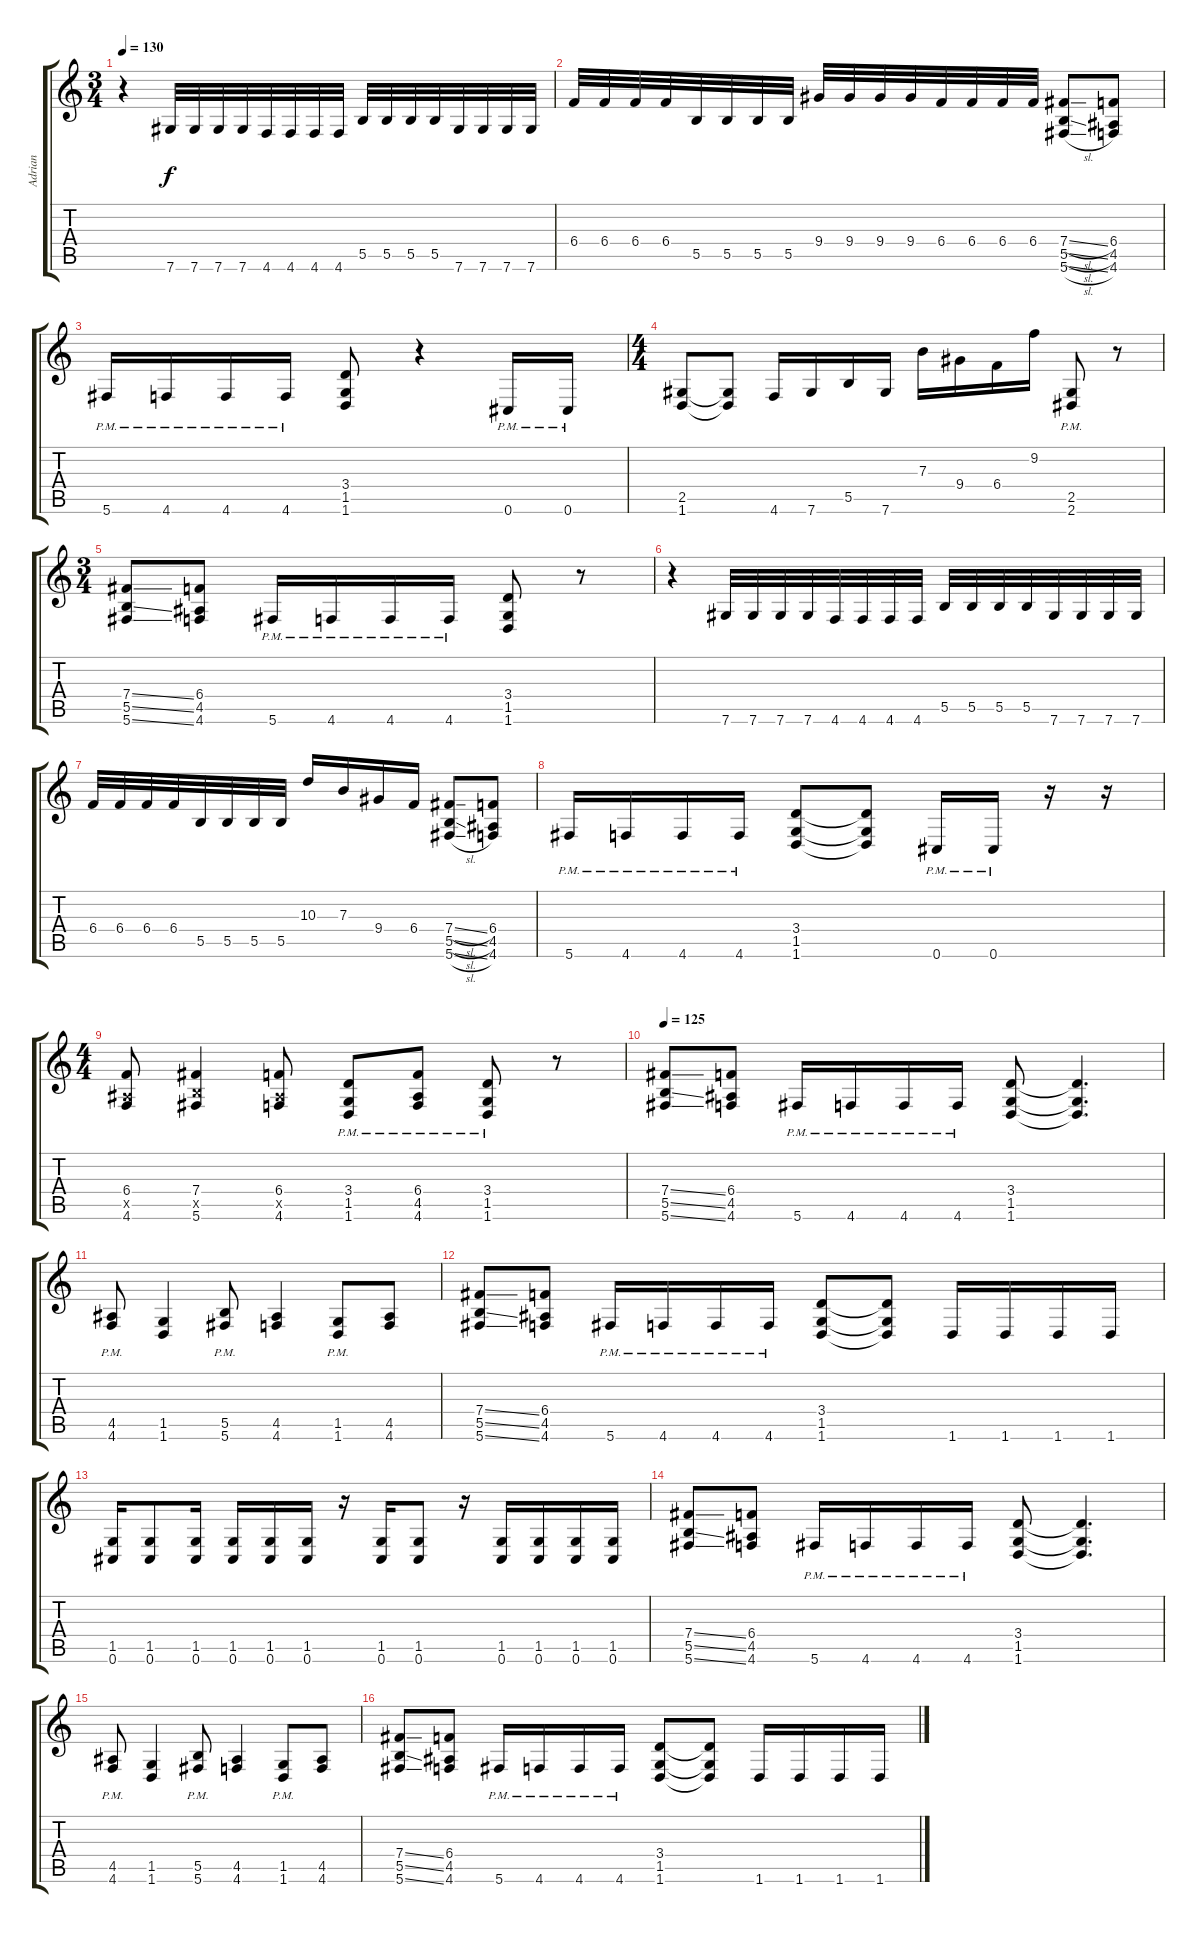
\track ("Adrian" "Adrian") {instrument distortionguitar}
\staff {score tabs}
\tuning (Db4 Ab3 E3 B2 Gb2 Db2) {hide}
\ts (3 4)
\tempo 130
\clef g2
\ks c
r.4{dy f} 7.6.32 7.6.32 7.6.32 7.6.32 4.6.32 4.6.32 4.6.32 4.6.32 5.5.32 5.5.32 5.5.32 5.5.32 7.6.32 7.6.32 7.6.32 7.6.32 |
6.4.32 6.4.32 6.4.32 6.4.32 5.5.32 5.5.32 5.5.32 5.5.32 9.4.32 9.4.32 9.4.32 9.4.32 6.4.32 6.4.32 6.4.32 6.4.32 (7.4{sl} 5.5{sl} 5.6{sl}).8 (6.4 4.5 4.6).8 |
5.6{pm}.16 4.6{pm}.16 4.6{pm}.16 4.6{pm}.16 (3.4 1.5 1.6).8 r.4 0.6{pm}.16 0.6{pm}.16 |
\ts (4 4)
(2.5 1.6).8 (2.5{t} 1.6{t}).8 4.6.16 7.6.16 5.5.16 7.6.16 7.3.16 9.4.16 6.4.16 9.2.16 (2.5{pm} 2.6{pm}).8 r.8 |
\ts (3 4)
(7.4{ss} 5.5{ss} 5.6{ss}).8 (6.4 4.5 4.6).8 5.6{pm}.16 4.6{pm}.16 4.6{pm}.16 4.6{pm}.16 (3.4 1.5 1.6).8 r.8 |
r.4 7.6.32 7.6.32 7.6.32 7.6.32 4.6.32 4.6.32 4.6.32 4.6.32 5.5.32 5.5.32 5.5.32 5.5.32 7.6.32 7.6.32 7.6.32 7.6.32 |
6.4.32 6.4.32 6.4.32 6.4.32 5.5.32 5.5.32 5.5.32 5.5.32 10.3.16 7.3.16 9.4.16 6.4.16 (7.4{sl} 5.5{sl} 5.6{sl}).8 (6.4 4.5 4.6).8 |
5.6{pm}.16 4.6{pm}.16 4.6{pm}.16 4.6{pm}.16 (3.4 1.5 1.6).8 (3.4{t} 1.5{t} 1.6{t}).8 0.6{pm}.16 0.6{pm}.16 r.16 r.16 |
\ts (4 4)
(6.4 4.5{x} 4.6).8 (7.4 5.5{x} 5.6).4 (6.4 4.5{x} 4.6).8 (3.4{pm} 1.5{pm} 1.6{pm}).8 (6.4{pm} 4.5{pm} 4.6{pm}).8 (3.4{pm} 1.5{pm} 1.6{pm}).8 r.8 |
\tempo 125
(7.4{ss} 5.5{ss} 5.6{ss}).8 (6.4 4.5 4.6).8 5.6{pm}.16 4.6{pm}.16 4.6{pm}.16 4.6{pm}.16 (3.4 1.5 1.6).8 (3.4{t} 1.5{t} 1.6{t}).4{d} |
(4.5{pm} 4.6{pm}).8 (1.5 1.6).4 (5.5{pm} 5.6{pm}).8 (4.5 4.6).4 (1.5{pm} 1.6{pm}).8 (4.5 4.6).8 |
(7.4{ss} 5.5{ss} 5.6{ss}).8 (6.4 4.5 4.6).8 5.6{pm}.16 4.6{pm}.16 4.6{pm}.16 4.6{pm}.16 (3.4 1.5 1.6).8 (3.4{t} 1.5{t} 1.6{t}).8 1.6.16 1.6.16 1.6.16 1.6.16 |
(1.5 0.6).16 (1.5 0.6).8 (1.5 0.6).16 (1.5 0.6).16 (1.5 0.6).16 (1.5 0.6).16 r.16 (1.5 0.6).16 (1.5 0.6).8 r.16 (1.5 0.6).16 (1.5 0.6).16 (1.5 0.6).16 (1.5 0.6).16 |
(7.4{ss} 5.5{ss} 5.6{ss}).8 (6.4 4.5 4.6).8 5.6{pm}.16 4.6{pm}.16 4.6{pm}.16 4.6{pm}.16 (3.4 1.5 1.6).8 (3.4{t} 1.5{t} 1.6{t}).4{d} |
(4.5{pm} 4.6{pm}).8 (1.5 1.6).4 (5.5{pm} 5.6{pm}).8 (4.5 4.6).4 (1.5{pm} 1.6{pm}).8 (4.5 4.6).8 |
(7.4{ss} 5.5{ss} 5.6{ss}).8 (6.4 4.5 4.6).8 5.6{pm}.16 4.6{pm}.16 4.6{pm}.16 4.6{pm}.16 (3.4 1.5 1.6).8 (3.4{t} 1.5{t} 1.6{t}).8 1.6.16 1.6.16 1.6.16 1.6.16
